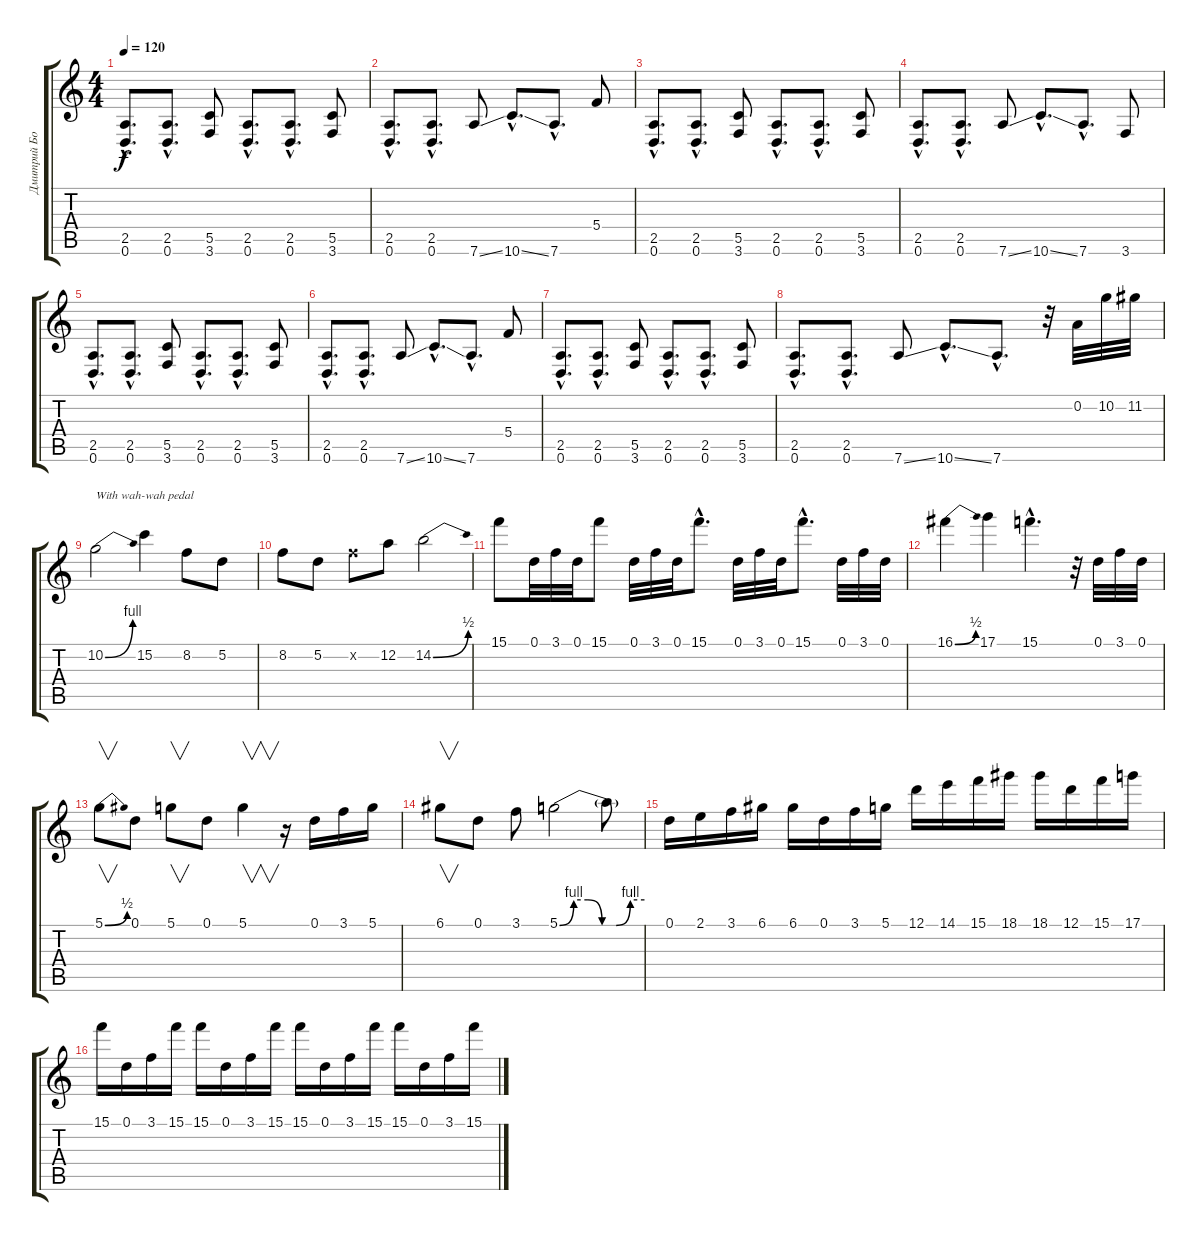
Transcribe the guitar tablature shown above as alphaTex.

\track ("Дмитрий Борисенков" "Дмитрий Бо") {instrument distortionguitar}
\staff {score tabs}
\tuning (D4 A3 F3 C3 G2 D2) {hide}
\ts (4 4)
\tempo 120
\clef g2
\ks c
(2.5{hac} 0.6{hac}).8{d dy f} (2.5{hac} 0.6{hac}).8{d} (5.5 3.6).8 (2.5{hac} 0.6{hac}).8{d} (2.5{hac} 0.6{hac}).8{d} (5.5 3.6).8 |
(2.5{hac} 0.6{hac}).8{d} (2.5{hac} 0.6{hac}).8{d} 7.6{ss}.8 10.6{ss hac}.8{d} 7.6{hac}.8{d} 5.4.8 |
(2.5{hac} 0.6{hac}).8{d} (2.5{hac} 0.6{hac}).8{d} (5.5 3.6).8 (2.5{hac} 0.6{hac}).8{d} (2.5{hac} 0.6{hac}).8{d} (5.5 3.6).8 |
(2.5{hac} 0.6{hac}).8{d} (2.5{hac} 0.6{hac}).8{d} 7.6{ss}.8 10.6{ss hac}.8{d} 7.6{hac}.8{d} 3.6.8 |
(2.5{hac} 0.6{hac}).8{d} (2.5{hac} 0.6{hac}).8{d} (5.5 3.6).8 (2.5{hac} 0.6{hac}).8{d} (2.5{hac} 0.6{hac}).8{d} (5.5 3.6).8 |
(2.5{hac} 0.6{hac}).8{d} (2.5{hac} 0.6{hac}).8{d} 7.6{ss}.8 10.6{ss hac}.8{d} 7.6{hac}.8{d} 5.4.8 |
(2.5{hac} 0.6{hac}).8{d} (2.5{hac} 0.6{hac}).8{d} (5.5 3.6).8 (2.5{hac} 0.6{hac}).8{d} (2.5{hac} 0.6{hac}).8{d} (5.5 3.6).8 |
(2.5{hac} 0.6{hac}).8{d} (2.5{hac} 0.6{hac}).8{d} 7.6{ss}.8 10.6{ss hac}.8{d} 7.6{hac}.8{d} r.32 0.2.32 10.2.32 11.2.32 |
10.2{be (bend 0 0 60 4)}.2{txt "With wah-wah pedal"} 15.2.4 8.2.8 5.2.8 |
8.2.8 5.2.8 8.2{x}.8 12.2.8 14.2{be (bend 0 0 60 2)}.2 |
15.1.8 0.1.32 3.1.32 0.1.32 15.1.8 0.1.32 3.1.32 0.1.32 15.1{hac}.8{d} 0.1.32 3.1.32 0.1.32 15.1{hac}.8{d} 0.1.32 3.1.32 0.1.32 |
16.1{be (bend 0 0 60 2)}.4 17.1.4 15.1{hac}.4{d} r.32 0.1.32 3.1.32 0.1.32 |
5.1{be (bend 0 0 60 2)}.8{v} 0.1.8 5.1.8{v} 0.1.8 5.1.4{v} r.16 0.1.16 3.1.16 5.1.16 |
6.1.8{v} 0.1.8 3.1.8 5.1{be (custom 0 0 10 4 20 4 30 0 40 0 50 4 60 4)}.2 5.1{t}.8 |
0.1.16 2.1.16 3.1.16 6.1.16 6.1.16 0.1.16 3.1.16 5.1.16 12.1.16 14.1.16 15.1.16 18.1.16 18.1.16 12.1.16 15.1.16 17.1.16 |
15.1.16 0.1.16 3.1.16 15.1.16 15.1.16 0.1.16 3.1.16 15.1.16 15.1.16 0.1.16 3.1.16 15.1.16 15.1.16 0.1.16 3.1.16 15.1.16
